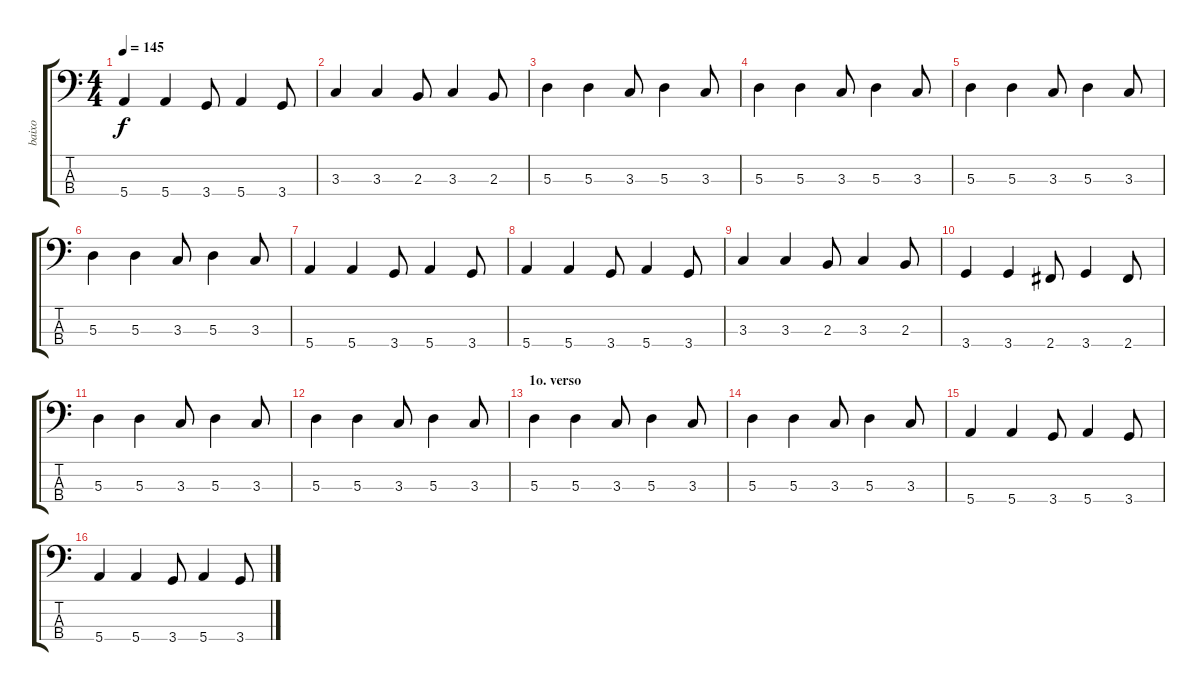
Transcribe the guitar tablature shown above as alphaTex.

\track ("baixo" "baixo") {instrument electricbassfinger}
\staff {score tabs}
\tuning (G2 D2 A1 E1) {hide}
\ts (4 4)
\tempo 145
\clef f4
\ks c
5.4.4{dy f} 5.4.4 3.4.8 5.4.4 3.4.8 |
3.3.4 3.3.4 2.3.8 3.3.4 2.3.8 |
5.3.4 5.3.4 3.3.8 5.3.4 3.3.8 |
5.3.4 5.3.4 3.3.8 5.3.4 3.3.8 |
5.3.4 5.3.4 3.3.8 5.3.4 3.3.8 |
5.3.4 5.3.4 3.3.8 5.3.4 3.3.8 |
5.4.4 5.4.4 3.4.8 5.4.4 3.4.8 |
5.4.4 5.4.4 3.4.8 5.4.4 3.4.8 |
3.3.4 3.3.4 2.3.8 3.3.4 2.3.8 |
3.4.4 3.4.4 2.4.8 3.4.4 2.4.8 |
5.3.4 5.3.4 3.3.8 5.3.4 3.3.8 |
5.3.4 5.3.4 3.3.8 5.3.4 3.3.8 |
\section ("" "1o. verso")
5.3.4 5.3.4 3.3.8 5.3.4 3.3.8 |
5.3.4 5.3.4 3.3.8 5.3.4 3.3.8 |
5.4.4 5.4.4 3.4.8 5.4.4 3.4.8 |
5.4.4 5.4.4 3.4.8 5.4.4 3.4.8
